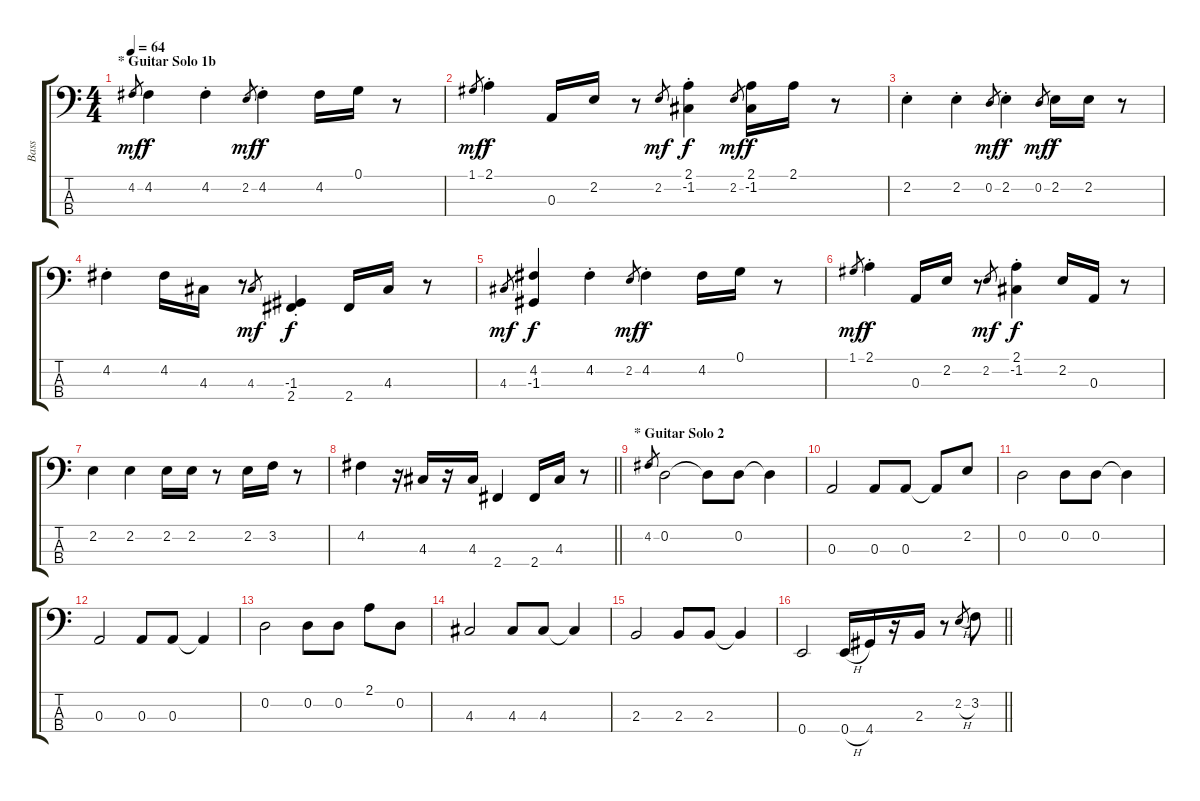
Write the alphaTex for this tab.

\track ("Bass" "Bass") {instrument electricbassfinger}
\staff {score tabs}
\tuning (G2 D2 A1 E1) {hide}
\ts (4 4)
\section ("" "* Guitar Solo 1b")
\tempo 64
\clef f4
\ks c
4.2.8{gr dy mf} 4.2.4{dy f} 4.2{st}.4 2.2.8{gr dy mf} 4.2{st}.4{dy f} 4.2.16 0.1.16 r.8 |
1.1.8{gr dy mf} 2.1{st}.4{dy f} 0.3.16 2.2.16 r.8 2.2.8{gr dy mf} (2.1{st} -1.2).4{dy f} 2.2.8{gr dy mf} (2.1 -1.2).16{dy f} 2.1.16 r.8 |
2.2{st}.4 2.2{st}.4 0.2.8{gr dy mf} 2.2{st}.4{dy f} 0.2.8{gr dy mf} 2.2.16{dy f} 2.2.16 r.8 |
4.2{st}.4 4.2.16 4.3.16 r.8 4.3.8{gr dy mf} (-1.3 2.4{st}).4{dy f} 2.4.16 4.3.16 r.8 |
4.3.8{gr dy mf} (4.2 -1.3).4{dy f} 4.2{st}.4 2.2.8{gr dy mf} 4.2{st}.4{dy f} 4.2.16 0.1.16 r.8 |
1.1.8{gr dy mf} 2.1{st}.4{dy f} 0.3.16 2.2.16 r.8 2.2.8{gr dy mf} (2.1{st} -1.2).4{dy f} 2.2.16 0.3.16 r.8 |
2.2.4 2.2.4 2.2.16 2.2.16 r.8 2.2.16 3.2.16 r.8 |
\barLineRight lightlight
4.2.4 r.16 4.3.16 r.16 4.3.16 2.4.4 2.4.16 4.3.16 r.8 |
\section ("" "* Guitar Solo 2")
4.2.8{gr} 0.2.2 0.2{t}.8 0.2.8 0.2{t}.4 |
0.3.2 0.3.8 0.3.8 0.3{t}.8 2.2.8 |
0.2.2 0.2.8 0.2.8 0.2{t}.4 |
0.3.2 0.3.8 0.3.8 0.3{t}.4 |
0.2.2 0.2.8 0.2.8 2.1.8 0.2.8 |
4.3.2 4.3.8 4.3.8 4.3{t}.4 |
2.3.2 2.3.8 2.3.8 2.3{t}.4 |
\barLineRight lightlight
0.4.2 0.4{h}.16 4.4.16 r.16 2.3.16 r.8 2.2{h}.8{gr} 3.2.8
